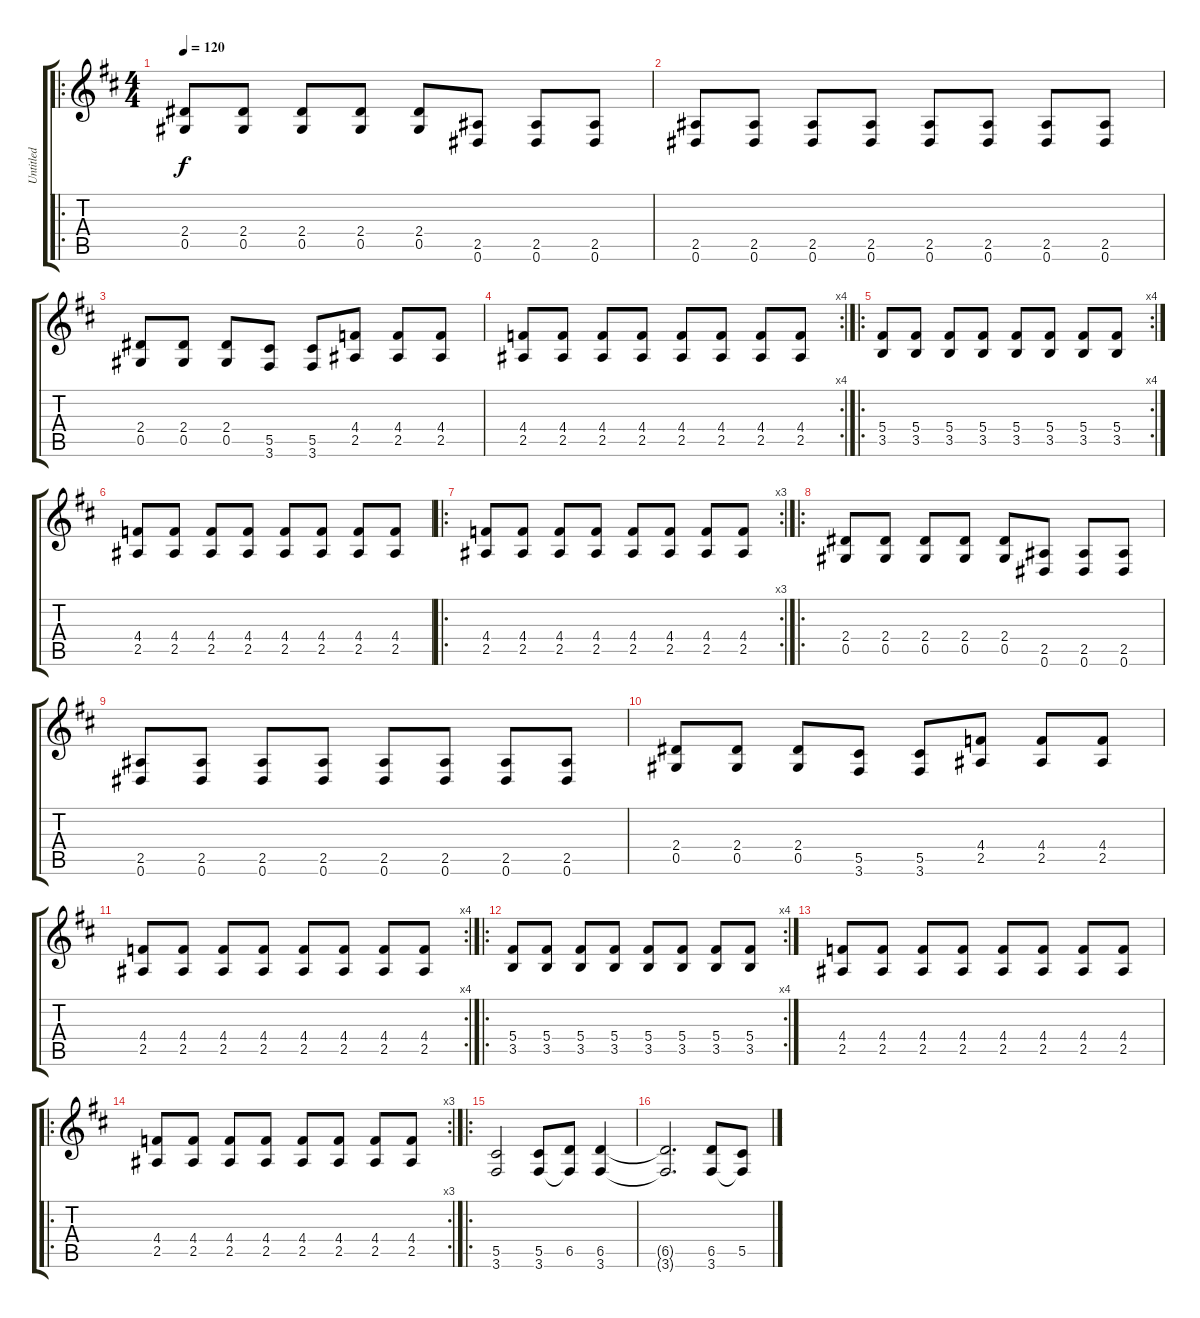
\track ("Untitled" "Untitled") {instrument distortionguitar}
\staff {score tabs}
\tuning (Eb4 Bb3 Gb3 Db3 Ab2 Eb2) {hide}
\ro
\ts (4 4)
\tempo 120
\clef g2
\ks bminor
(2.4 0.5).8{dy f instrument distortionguitar} (2.4 0.5).8 (2.4 0.5).8 (2.4 0.5).8 (2.4 0.5).8 (2.5 0.6).8 (2.5 0.6).8 (2.5 0.6).8 |
(2.5 0.6).8 (2.5 0.6).8 (2.5 0.6).8 (2.5 0.6).8 (2.5 0.6).8 (2.5 0.6).8 (2.5 0.6).8 (2.5 0.6).8 |
(2.4 0.5).8 (2.4 0.5).8 (2.4 0.5).8 (5.5 3.6).8 (5.5 3.6).8 (4.4 2.5).8 (4.4 2.5).8 (4.4 2.5).8 |
\rc 4
(4.4 2.5).8 (4.4 2.5).8 (4.4 2.5).8 (4.4 2.5).8 (4.4 2.5).8 (4.4 2.5).8 (4.4 2.5).8 (4.4 2.5).8 |
\ro
\rc 4
(5.4 3.5).8 (5.4 3.5).8 (5.4 3.5).8 (5.4 3.5).8 (5.4 3.5).8 (5.4 3.5).8 (5.4 3.5).8 (5.4 3.5).8 |
(4.4 2.5).8 (4.4 2.5).8 (4.4 2.5).8 (4.4 2.5).8 (4.4 2.5).8 (4.4 2.5).8 (4.4 2.5).8 (4.4 2.5).8 |
\ro
\rc 3
(4.4 2.5).8 (4.4 2.5).8 (4.4 2.5).8 (4.4 2.5).8 (4.4 2.5).8 (4.4 2.5).8 (4.4 2.5).8 (4.4 2.5).8 |
\ro
(2.4 0.5).8 (2.4 0.5).8 (2.4 0.5).8 (2.4 0.5).8 (2.4 0.5).8 (2.5 0.6).8 (2.5 0.6).8 (2.5 0.6).8 |
(2.5 0.6).8 (2.5 0.6).8 (2.5 0.6).8 (2.5 0.6).8 (2.5 0.6).8 (2.5 0.6).8 (2.5 0.6).8 (2.5 0.6).8 |
(2.4 0.5).8 (2.4 0.5).8 (2.4 0.5).8 (5.5 3.6).8 (5.5 3.6).8 (4.4 2.5).8 (4.4 2.5).8 (4.4 2.5).8 |
\rc 4
(4.4 2.5).8 (4.4 2.5).8 (4.4 2.5).8 (4.4 2.5).8 (4.4 2.5).8 (4.4 2.5).8 (4.4 2.5).8 (4.4 2.5).8 |
\ro
\rc 4
(5.4 3.5).8 (5.4 3.5).8 (5.4 3.5).8 (5.4 3.5).8 (5.4 3.5).8 (5.4 3.5).8 (5.4 3.5).8 (5.4 3.5).8 |
(4.4 2.5).8 (4.4 2.5).8 (4.4 2.5).8 (4.4 2.5).8 (4.4 2.5).8 (4.4 2.5).8 (4.4 2.5).8 (4.4 2.5).8 |
\ro
\rc 3
(4.4 2.5).8 (4.4 2.5).8 (4.4 2.5).8 (4.4 2.5).8 (4.4 2.5).8 (4.4 2.5).8 (4.4 2.5).8 (4.4 2.5).8 |
\ro
(5.5 3.6).2 (5.5 3.6).8 (6.5 3.6{t}).8 (6.5 3.6).4 |
(6.5{t} 3.6{t}).2{d} (6.5 3.6).8 (5.5 3.6{t}).8
